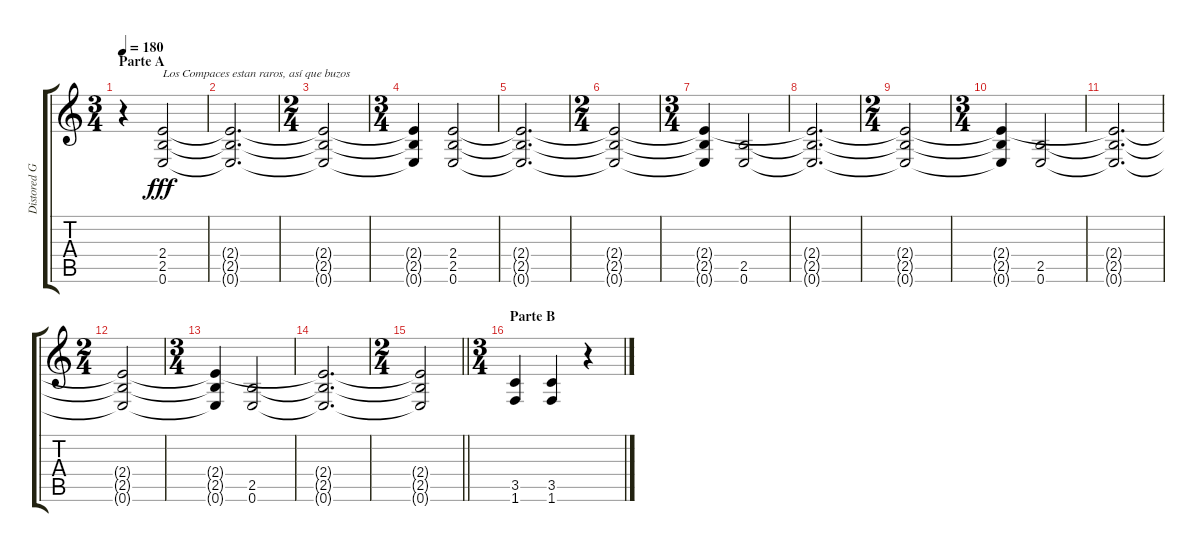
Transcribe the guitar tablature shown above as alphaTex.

\track ("Distored Guitar" "Distored G") {instrument distortionguitar}
\staff {score tabs}
\tuning (E4 B3 G3 D3 A2 E2) {hide}
\ts (3 4)
\section ("" "Parte A")
\tempo 180
\clef g2
\ks c
r.4{dy fff instrument distortionguitar} (2.4 2.5 0.6).2{txt "Los Compaces estan raros, así que buzos"} |
(2.4{t} 2.5{t} 0.6{t}).2{d} |
\ts (2 4)
(2.4{t} 2.5{t} 0.6{t}).2 |
\ts (3 4)
(2.4{t} 2.5{t} 0.6{t}).4 (2.4 2.5 0.6).2 |
(2.4{t} 2.5{t} 0.6{t}).2{d} |
\ts (2 4)
(2.4{t} 2.5{t} 0.6{t}).2 |
\ts (3 4)
(2.4{t} 2.5{t} 0.6{t}).4 (2.5 0.6).2 |
(2.4{t} 2.5{t} 0.6{t}).2{d} |
\ts (2 4)
(2.4{t} 2.5{t} 0.6{t}).2 |
\ts (3 4)
(2.4{t} 2.5{t} 0.6{t}).4 (2.5 0.6).2 |
(2.4{t} 2.5{t} 0.6{t}).2{d} |
\ts (2 4)
(2.4{t} 2.5{t} 0.6{t}).2 |
\ts (3 4)
(2.4{t} 2.5{t} 0.6{t}).4 (2.5 0.6).2 |
(2.4{t} 2.5{t} 0.6{t}).2{d} |
\ts (2 4)
\barLineRight lightlight
(2.4{t} 2.5{t} 0.6{t}).2 |
\ts (3 4)
\section ("" "Parte B")
(3.5 1.6).4 (3.5 1.6).4 r.4
